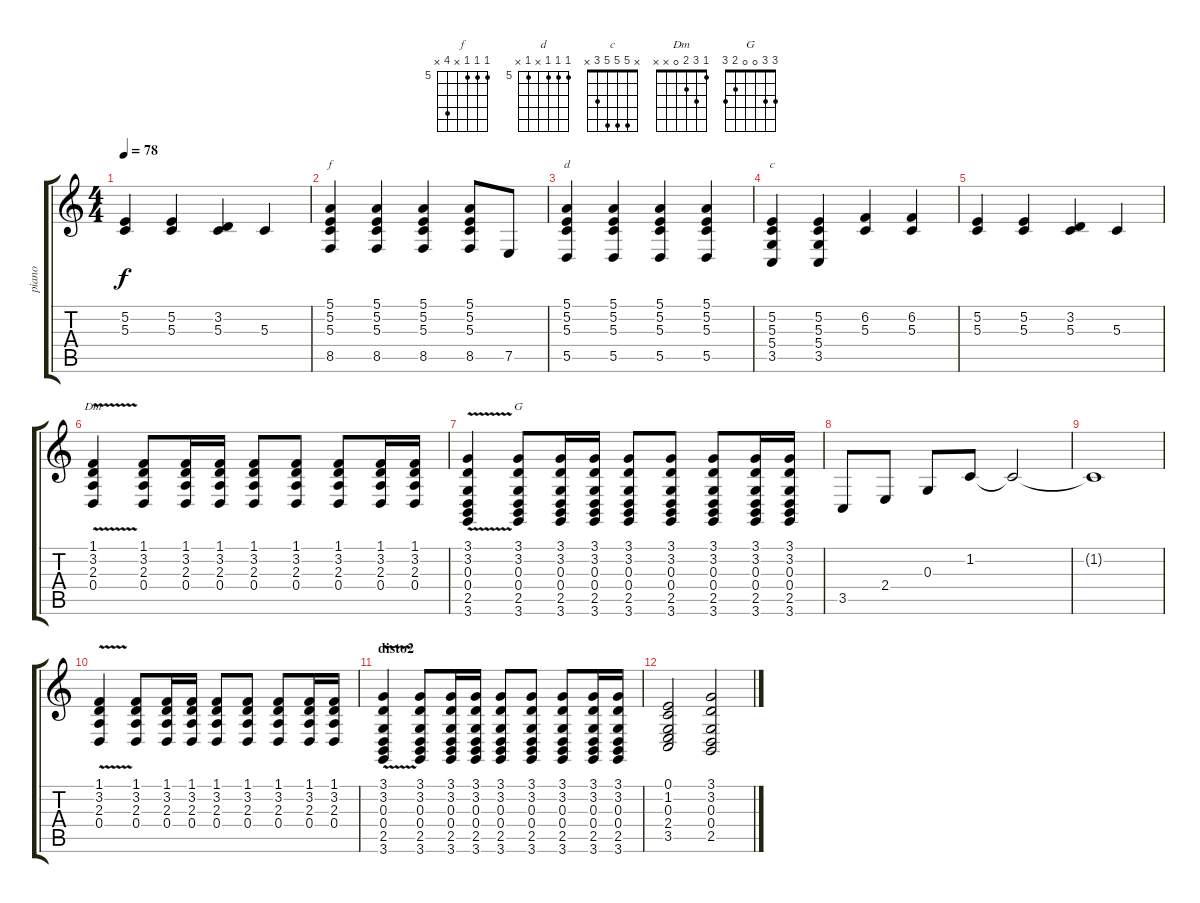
\track ("piano" "piano") {instrument acousticgrandpiano}
\staff {score tabs}
\tuning (E4 B3 G3 D3 A2 E2) {hide}
\chord ("f" 5 5 5 x 8 x) {firstfret 5}
\chord ("d" 5 5 5 x 5 x) {firstfret 5}
\chord ("c" x 5 5 5 3 x)
\chord ("Dm" 1 3 2 0 x x)
\chord ("G" 3 3 0 0 2 3)
\ts (4 4)
\tempo 78
\clef g2
\ks c
(5.2 5.3).4{dy f} (5.2 5.3).4 (3.2 5.3).4 5.3.4 |
(5.1 5.2 5.3 8.5).4{ch "f"} (5.1 5.2 5.3 8.5).4 (5.1 5.2 5.3 8.5).4 (5.1 5.2 5.3 8.5).8 7.5.8 |
(5.1 5.2 5.3 5.5).4{ch "d"} (5.1 5.2 5.3 5.5).4 (5.1 5.2 5.3 5.5).4 (5.1 5.2 5.3 5.5).4 |
(5.2 5.3 5.4 3.5).4{ch "c"} (5.2 5.3 5.4 3.5).4 (6.2 5.3).4 (6.2 5.3).4 |
(5.2 5.3).4 (5.2 5.3).4 (3.2 5.3).4 5.3.4 |
(1.1 3.2 2.3{v} 0.4).4{ch "Dm" volume 9} (1.1 3.2 2.3 0.4).8 (1.1 3.2 2.3 0.4).16 (1.1 3.2 2.3 0.4).16 (1.1 3.2 2.3 0.4).8 (1.1 3.2 2.3 0.4).8 (1.1 3.2 2.3 0.4).8 (1.1 3.2 2.3 0.4).16 (1.1 3.2 2.3 0.4).16 |
(3.1 3.2 0.3{v} 0.4 2.5 3.6).4 (3.1 3.2 0.3 0.4 2.5 3.6).8{ch "G"} (3.1 3.2 0.3 0.4 2.5 3.6).16 (3.1 3.2 0.3 0.4 2.5 3.6).16 (3.1 3.2 0.3 0.4 2.5 3.6).8 (3.1 3.2 0.3 0.4 2.5 3.6).8 (3.1 3.2 0.3 0.4 2.5 3.6).8 (3.1 3.2 0.3 0.4 2.5 3.6).16 (3.1 3.2 0.3 0.4 2.5 3.6).16 |
3.5.8{volume 14} 2.4.8 0.3.8 1.2.8 1.2{t}.2 |
1.2{t}.1 |
(1.1 3.2 2.3{v} 0.4).4{volume 9} (1.1 3.2 2.3 0.4).8 (1.1 3.2 2.3 0.4).16 (1.1 3.2 2.3 0.4).16 (1.1 3.2 2.3 0.4).8 (1.1 3.2 2.3 0.4).8 (1.1 3.2 2.3 0.4).8 (1.1 3.2 2.3 0.4).16 (1.1 3.2 2.3 0.4).16 |
\section ("" "disto2")
(3.1 3.2 0.3{v} 0.4 2.5 3.6).4 (3.1 3.2 0.3 0.4 2.5 3.6).8 (3.1 3.2 0.3 0.4 2.5 3.6).16 (3.1 3.2 0.3 0.4 2.5 3.6).16 (3.1 3.2 0.3 0.4 2.5 3.6).8 (3.1 3.2 0.3 0.4 2.5 3.6).8 (3.1 3.2 0.3 0.4 2.5 3.6).8 (3.1 3.2 0.3 0.4 2.5 3.6).16 (3.1 3.2 0.3 0.4 2.5 3.6).16 |
(0.1 1.2 0.3 2.4 3.5).2 (3.1 3.2 0.3 0.4 2.5).2
